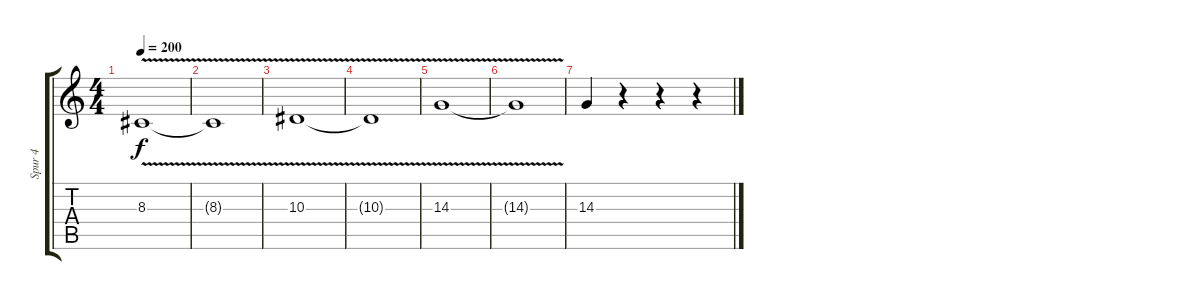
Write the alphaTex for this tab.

\track ("Spur 4" "Spur 4") {instrument violin}
\staff {score tabs}
\tuning (D4 A3 F3 C3 G2 C2) {hide}
\ts (4 4)
\tempo 200
\clef g2
\ks c
8.3{v}.1{dy f} |
8.3{t}.1 |
10.3{v}.1 |
10.3{t}.1 |
14.3{v}.1 |
14.3{t}.1 |
14.3.4 r.4 r.4 r.4
